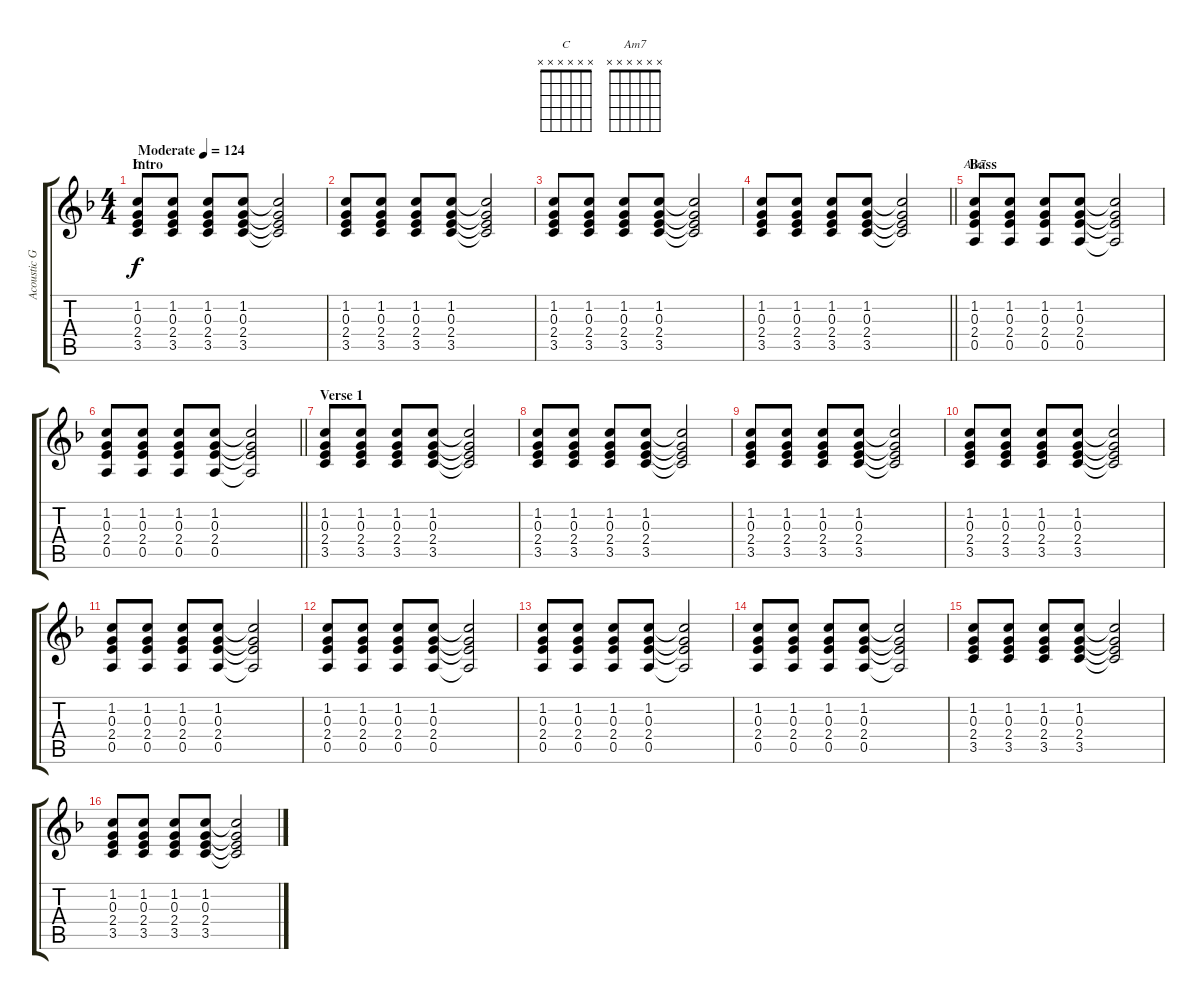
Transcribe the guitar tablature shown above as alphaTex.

\track ("Acoustic Guitar" "Acoustic G") {mute instrument acousticguitarsteel}
\staff {score tabs}
\tuning (E4 B3 G3 D3 A2 E2) {hide}
\chord ("C" x x x x x x)
\chord ("Am7" x x x x x x)
\ts (4 4)
\section ("" "Intro")
\tempo (124 "Moderate")
\clef g2
\ks f
(1.2 0.3 2.4 3.5).8{ch "C" dy f instrument acousticguitarsteel} (1.2 0.3 2.4 3.5).8 (1.2 0.3 2.4 3.5).8 (1.2 0.3 2.4 3.5).8 (1.2{t} 0.3{t} 2.4{t} 3.5{t}).2 |
(1.2 0.3 2.4 3.5).8 (1.2 0.3 2.4 3.5).8 (1.2 0.3 2.4 3.5).8 (1.2 0.3 2.4 3.5).8 (1.2{t} 0.3{t} 2.4{t} 3.5{t}).2 |
(1.2 0.3 2.4 3.5).8 (1.2 0.3 2.4 3.5).8 (1.2 0.3 2.4 3.5).8 (1.2 0.3 2.4 3.5).8 (1.2{t} 0.3{t} 2.4{t} 3.5{t}).2 |
\barLineRight lightlight
(1.2 0.3 2.4 3.5).8 (1.2 0.3 2.4 3.5).8 (1.2 0.3 2.4 3.5).8 (1.2 0.3 2.4 3.5).8 (1.2{t} 0.3{t} 2.4{t} 3.5{t}).2 |
\section ("" "Bass")
(1.2 0.3 2.4 0.5).8{ch "Am7"} (1.2 0.3 2.4 0.5).8 (1.2 0.3 2.4 0.5).8 (1.2 0.3 2.4 0.5).8 (1.2{t} 0.3{t} 2.4{t} 0.5{t}).2 |
\barLineRight lightlight
(1.2 0.3 2.4 0.5).8 (1.2 0.3 2.4 0.5).8 (1.2 0.3 2.4 0.5).8 (1.2 0.3 2.4 0.5).8 (1.2{t} 0.3{t} 2.4{t} 0.5{t}).2 |
\section ("" "Verse 1")
(1.2 0.3 2.4 3.5).8 (1.2 0.3 2.4 3.5).8 (1.2 0.3 2.4 3.5).8 (1.2 0.3 2.4 3.5).8 (1.2{t} 0.3{t} 2.4{t} 3.5{t}).2 |
(1.2 0.3 2.4 3.5).8 (1.2 0.3 2.4 3.5).8 (1.2 0.3 2.4 3.5).8 (1.2 0.3 2.4 3.5).8 (1.2{t} 0.3{t} 2.4{t} 3.5{t}).2 |
(1.2 0.3 2.4 3.5).8 (1.2 0.3 2.4 3.5).8 (1.2 0.3 2.4 3.5).8 (1.2 0.3 2.4 3.5).8 (1.2{t} 0.3{t} 2.4{t} 3.5{t}).2 |
(1.2 0.3 2.4 3.5).8 (1.2 0.3 2.4 3.5).8 (1.2 0.3 2.4 3.5).8 (1.2 0.3 2.4 3.5).8 (1.2{t} 0.3{t} 2.4{t} 3.5{t}).2 |
(1.2 0.3 2.4 0.5).8 (1.2 0.3 2.4 0.5).8 (1.2 0.3 2.4 0.5).8 (1.2 0.3 2.4 0.5).8 (1.2{t} 0.3{t} 2.4{t} 0.5{t}).2 |
(1.2 0.3 2.4 0.5).8 (1.2 0.3 2.4 0.5).8 (1.2 0.3 2.4 0.5).8 (1.2 0.3 2.4 0.5).8 (1.2{t} 0.3{t} 2.4{t} 0.5{t}).2 |
(1.2 0.3 2.4 0.5).8 (1.2 0.3 2.4 0.5).8 (1.2 0.3 2.4 0.5).8 (1.2 0.3 2.4 0.5).8 (1.2{t} 0.3{t} 2.4{t} 0.5{t}).2 |
(1.2 0.3 2.4 0.5).8 (1.2 0.3 2.4 0.5).8 (1.2 0.3 2.4 0.5).8 (1.2 0.3 2.4 0.5).8 (1.2{t} 0.3{t} 2.4{t} 0.5{t}).2 |
(1.2 0.3 2.4 3.5).8 (1.2 0.3 2.4 3.5).8 (1.2 0.3 2.4 3.5).8 (1.2 0.3 2.4 3.5).8 (1.2{t} 0.3{t} 2.4{t} 3.5{t}).2 |
(1.2 0.3 2.4 3.5).8 (1.2 0.3 2.4 3.5).8 (1.2 0.3 2.4 3.5).8 (1.2 0.3 2.4 3.5).8 (1.2{t} 0.3{t} 2.4{t} 3.5{t}).2
